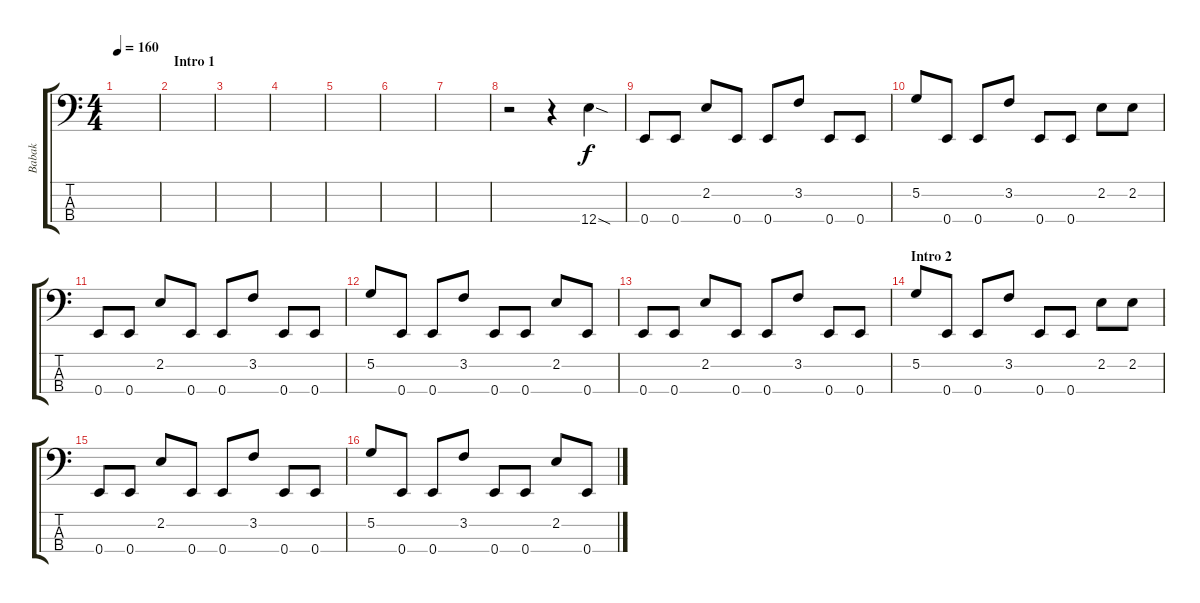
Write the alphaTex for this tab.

\track ("Babak" "Babak") {instrument electricbassfinger}
\staff {score tabs}
\tuning (G2 D2 A1 E1) {hide}
\ts (4 4)
\tempo 160
\clef f4
\ks c
|
\section ("" "Intro 1")
|
|
|
|
|
|
r.2 r.4 12.4{sod}.4 |
0.4.8 0.4.8 2.2.8 0.4.8 0.4.8 3.2.8 0.4.8 0.4.8 |
5.2.8 0.4.8 0.4.8 3.2.8 0.4.8 0.4.8 2.2.8 2.2.8 |
0.4.8 0.4.8 2.2.8 0.4.8 0.4.8 3.2.8 0.4.8 0.4.8 |
5.2.8 0.4.8 0.4.8 3.2.8 0.4.8 0.4.8 2.2.8 0.4.8 |
0.4.8 0.4.8 2.2.8 0.4.8 0.4.8 3.2.8 0.4.8 0.4.8 |
\section ("" "Intro 2")
5.2.8 0.4.8 0.4.8 3.2.8 0.4.8 0.4.8 2.2.8 2.2.8 |
0.4.8 0.4.8 2.2.8 0.4.8 0.4.8 3.2.8 0.4.8 0.4.8 |
5.2.8 0.4.8 0.4.8 3.2.8 0.4.8 0.4.8 2.2.8 0.4.8
